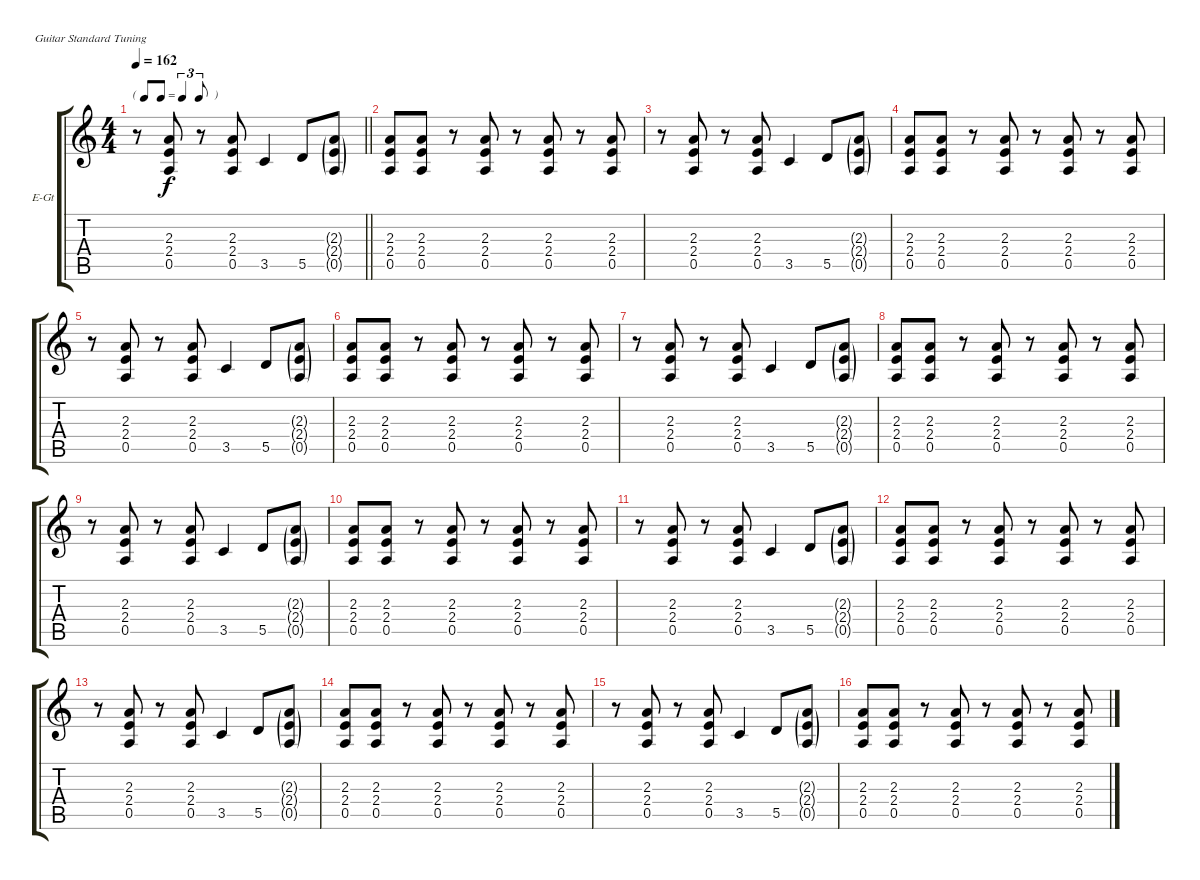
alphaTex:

\bracketExtendMode groupsimilarinstruments
\firstSystemTrackNameOrientation horizontal
\otherSystemsTrackNameOrientation horizontal
\track ("Rhythm Guitar (Overdrive)" "E-Gt") {instrument distortionguitar}
\staff {score tabs}
\tuning (E4 B3 G3 D3 A2 E2)
\ts (4 4)
\tf triplet8th
\tempo 162
\clef g2
\barLineRight lightlight
\ks c
r.8{dy f} (2.3 2.4 0.5).8 r.8 (2.3 2.4 0.5).8 3.5.4 5.5.8 (2.3{g} 2.4{g} 0.5{g}).8 |
(2.3 2.4 0.5).8 (2.3 2.4 0.5).8 r.8 (2.3 2.4 0.5).8 r.8 (2.3 2.4 0.5).8 r.8 (2.3 2.4 0.5).8 |
r.8 (2.3 2.4 0.5).8 r.8 (2.3 2.4 0.5).8 3.5.4 5.5.8 (2.3{g} 2.4{g} 0.5{g}).8 |
(2.3 2.4 0.5).8 (2.3 2.4 0.5).8 r.8 (2.3 2.4 0.5).8 r.8 (2.3 2.4 0.5).8 r.8 (2.3 2.4 0.5).8 |
r.8 (2.3 2.4 0.5).8 r.8 (2.3 2.4 0.5).8 3.5.4 5.5.8 (2.3{g} 2.4{g} 0.5{g}).8 |
(2.3 2.4 0.5).8 (2.3 2.4 0.5).8 r.8 (2.3 2.4 0.5).8 r.8 (2.3 2.4 0.5).8 r.8 (2.3 2.4 0.5).8 |
r.8 (2.3 2.4 0.5).8 r.8 (2.3 2.4 0.5).8 3.5.4 5.5.8 (2.3{g} 2.4{g} 0.5{g}).8 |
(2.3 2.4 0.5).8 (2.3 2.4 0.5).8 r.8 (2.3 2.4 0.5).8 r.8 (2.3 2.4 0.5).8 r.8 (2.3 2.4 0.5).8 |
r.8 (2.3 2.4 0.5).8 r.8 (2.3 2.4 0.5).8 3.5.4 5.5.8 (2.3{g} 2.4{g} 0.5{g}).8 |
(2.3 2.4 0.5).8 (2.3 2.4 0.5).8 r.8 (2.3 2.4 0.5).8 r.8 (2.3 2.4 0.5).8 r.8 (2.3 2.4 0.5).8 |
r.8 (2.3 2.4 0.5).8 r.8 (2.3 2.4 0.5).8 3.5.4 5.5.8 (2.3{g} 2.4{g} 0.5{g}).8 |
(2.3 2.4 0.5).8 (2.3 2.4 0.5).8 r.8 (2.3 2.4 0.5).8 r.8 (2.3 2.4 0.5).8 r.8 (2.3 2.4 0.5).8 |
r.8 (2.3 2.4 0.5).8 r.8 (2.3 2.4 0.5).8 3.5.4 5.5.8 (2.3{g} 2.4{g} 0.5{g}).8 |
(2.3 2.4 0.5).8 (2.3 2.4 0.5).8 r.8 (2.3 2.4 0.5).8 r.8 (2.3 2.4 0.5).8 r.8 (2.3 2.4 0.5).8 |
r.8 (2.3 2.4 0.5).8 r.8 (2.3 2.4 0.5).8 3.5.4 5.5.8 (2.3{g} 2.4{g} 0.5{g}).8 |
(2.3 2.4 0.5).8 (2.3 2.4 0.5).8 r.8 (2.3 2.4 0.5).8 r.8 (2.3 2.4 0.5).8 r.8 (2.3 2.4 0.5).8
